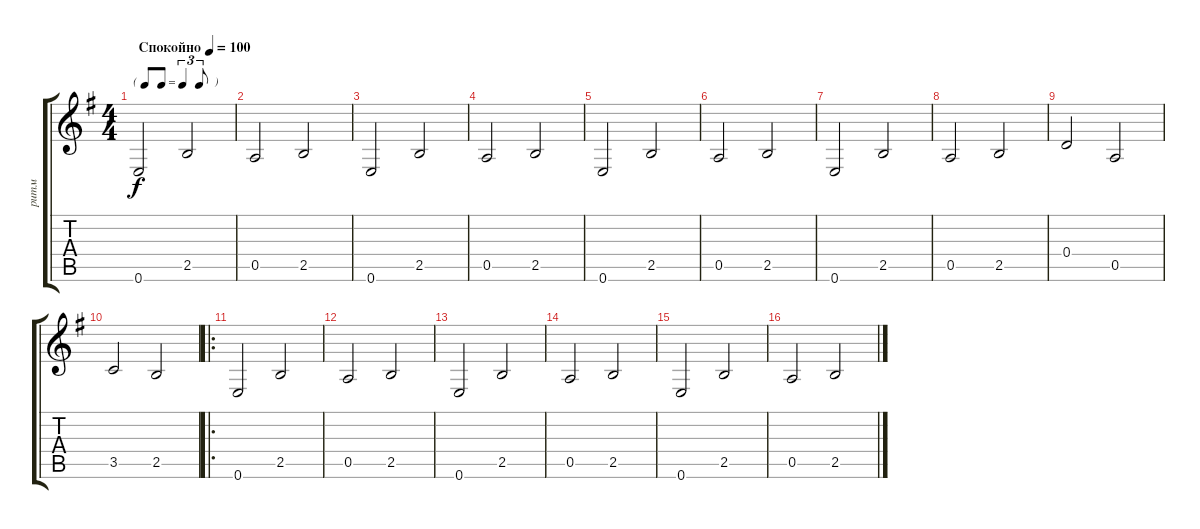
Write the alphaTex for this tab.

\track ("ритм" "ритм") {instrument acousticguitarsteel}
\staff {score tabs}
\tuning (E4 B3 G3 D3 A2 E2) {hide}
\ts (4 4)
\tf triplet8th
\tempo (100 "Спокойно")
\clef g2
\ks eminor
0.6.2{dy f instrument acousticguitarsteel} 2.5.2 |
0.5.2 2.5.2 |
0.6.2 2.5.2 |
0.5.2 2.5.2 |
0.6.2 2.5.2 |
0.5.2 2.5.2 |
0.6.2 2.5.2 |
0.5.2 2.5.2 |
0.4.2 0.5.2 |
3.5.2 2.5.2 |
\ro
0.6.2 2.5.2 |
0.5.2 2.5.2 |
0.6.2 2.5.2 |
0.5.2 2.5.2 |
0.6.2 2.5.2 |
0.5.2 2.5.2
